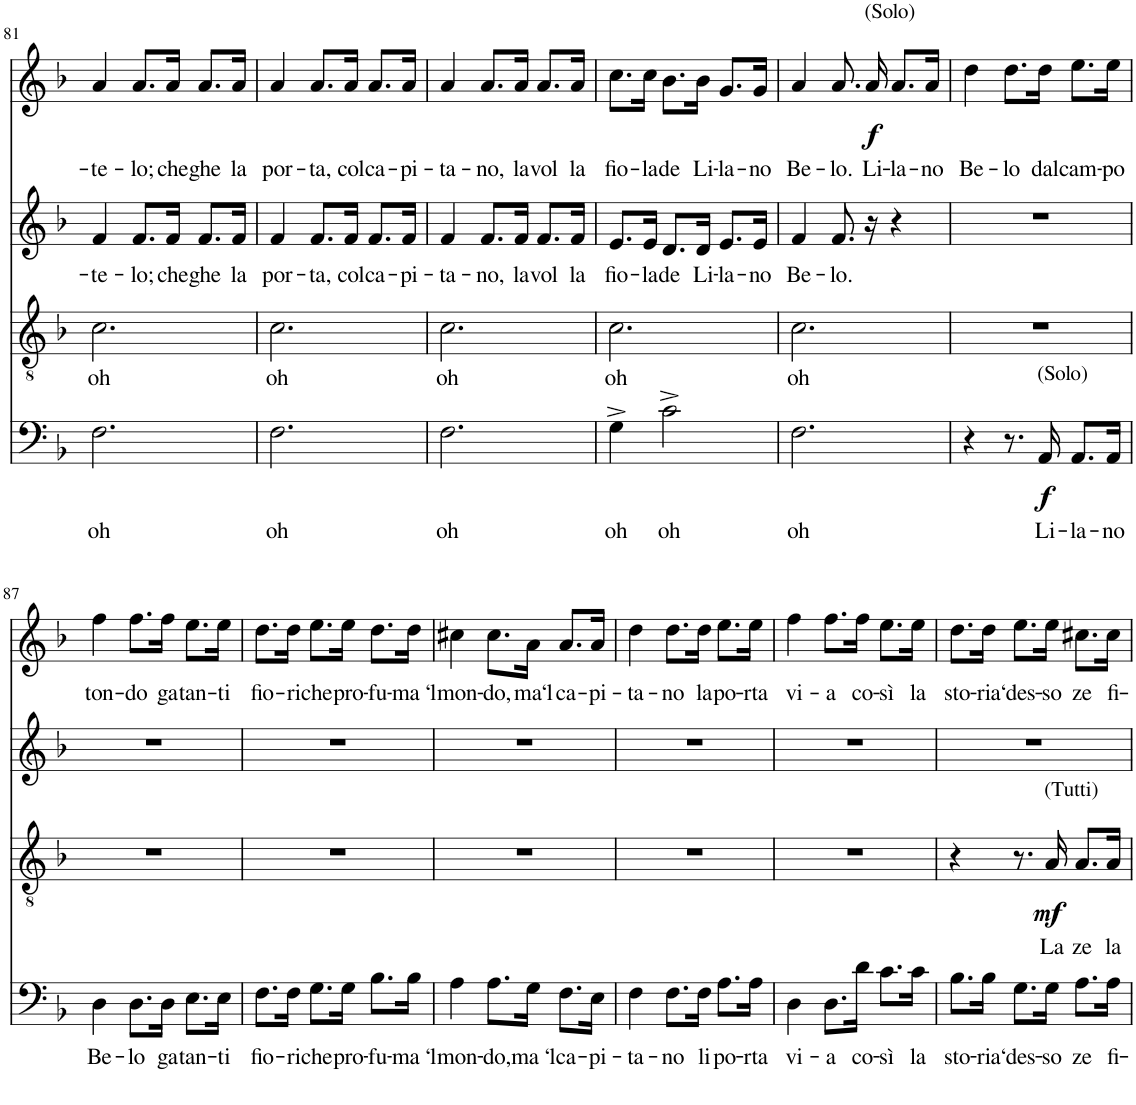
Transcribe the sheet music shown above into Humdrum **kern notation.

**kern	**text	**dynam	**kern	**text	**dynam	**kern	**text	**kern	**text	**dynam
*part4	*part4	*part4	*part3	*part3	*part3	*part2	*part2	*part1	*part1	*part1
*staff4	*staff4	*staff4	*staff3	*staff3	*staff3	*staff2	*staff2	*staff1	*staff1	*staff1
*I"Bassi	*	*	*I"Tenori	*	*	*I"Contralti	*	*I"Soprani	*	*
!!LO:PB:g=z
*clefF4	*	*	*clefGv2	*	*	*clefG2	*	*clefG2	*	*
*k[b-]	*	*	*k[b-]	*	*	*k[b-]	*	*k[b-]	*	*
*F:	*	*	*F:	*	*	*F:	*	*F:	*	*
*M3/4	*	*	*M3/4	*	*	*M3/4	*	*M3/4	*	*
=81	=81	=81	=81	=81	=81	=81	=81	=81	=81	=81
!	!LO:LY:b	!	!	!LO:LY:b	!	!	!LO:LY:b	!	!LO:LY:b	!
2.F\	oh	.	2.c\	oh	.	4f/	-te-	4a/	-te-	.
!	!	!	!	!	!	!	!LO:LY:b	!	!LO:LY:b	!
.	.	.	.	.	.	8.f/L	-lo;	8.a/L	-lo;	.
!	!	!	!	!	!	!	!LO:LY:b	!	!LO:LY:b	!
.	.	.	.	.	.	16f/Jk	che	16a/Jk	che	.
!	!	!	!	!	!	!	!LO:LY:b	!	!LO:LY:b	!
.	.	.	.	.	.	8.f/L	ghe	8.a/L	ghe	.
!	!	!	!	!	!	!	!LO:LY:b	!	!LO:LY:b	!
.	.	.	.	.	.	16f/Jk	la	16a/Jk	la	.
=82	=82	=82	=82	=82	=82	=82	=82	=82	=82	=82
!	!LO:LY:b	!	!	!LO:LY:b	!	!	!LO:LY:b	!	!LO:LY:b	!
2.F\	oh	.	2.c\	oh	.	4f/	por-	4a/	por-	.
!	!	!	!	!	!	!	!LO:LY:b	!	!LO:LY:b	!
.	.	.	.	.	.	8.f/L	-ta,	8.a/L	-ta,	.
!	!	!	!	!	!	!	!LO:LY:b	!	!LO:LY:b	!
.	.	.	.	.	.	16f/Jk	col	16a/Jk	col	.
!	!	!	!	!	!	!	!LO:LY:b	!	!LO:LY:b	!
.	.	.	.	.	.	8.f/L	ca-	8.a/L	ca-	.
!	!	!	!	!	!	!	!LO:LY:b	!	!LO:LY:b	!
.	.	.	.	.	.	16f/Jk	-pi-	16a/Jk	-pi-	.
=83	=83	=83	=83	=83	=83	=83	=83	=83	=83	=83
!	!LO:LY:b	!	!	!LO:LY:b	!	!	!LO:LY:b	!	!LO:LY:b	!
2.F\	oh	.	2.c\	oh	.	4f/	-ta-	4a/	-ta-	.
!	!	!	!	!	!	!	!LO:LY:b	!	!LO:LY:b	!
.	.	.	.	.	.	8.f/L	-no,	8.a/L	-no,	.
!	!	!	!	!	!	!	!LO:LY:b	!	!LO:LY:b	!
.	.	.	.	.	.	16f/Jk	la	16a/Jk	la	.
!	!	!	!	!	!	!	!LO:LY:b	!	!LO:LY:b	!
.	.	.	.	.	.	8.f/L	vol	8.a/L	vol	.
!	!	!	!	!	!	!	!LO:LY:b	!	!LO:LY:b	!
.	.	.	.	.	.	16f/Jk	la	16a/Jk	la	.
=84	=84	=84	=84	=84	=84	=84	=84	=84	=84	=84
!	!LO:LY:b	!	!	!LO:LY:b	!	!	!LO:LY:b	!	!LO:LY:b	!
4G^\	oh	.	2.c\	oh	.	8.e/L	fio-	8.cc\L	fio-	.
!	!	!	!	!	!	!	!LO:LY:b	!	!LO:LY:b	!
.	.	.	.	.	.	16e/Jk	-la	16cc\Jk	-la	.
!	!LO:LY:b	!	!	!	!	!	!LO:LY:b	!	!LO:LY:b	!
2c^\	oh	.	.	.	.	8.d/L	de	8.b-\L	de	.
!	!	!	!	!	!	!	!LO:LY:b	!	!LO:LY:b	!
.	.	.	.	.	.	16d/Jk	Li-	16b-\Jk	Li-	.
!	!	!	!	!	!	!	!LO:LY:b	!	!LO:LY:b	!
.	.	.	.	.	.	8.e/L	-la-	8.g/L	-la-	.
!	!	!	!	!	!	!	!LO:LY:b	!	!LO:LY:b	!
.	.	.	.	.	.	16e/Jk	-no	16g/Jk	-no	.
=85	=85	=85	=85	=85	=85	=85	=85	=85	=85	=85
!	!LO:LY:b	!	!	!LO:LY:b	!	!	!LO:LY:b	!	!LO:LY:b	!
2.F\	oh	.	2.c\	oh	.	4f/	Be-	4a/	Be-	.
!	!	!	!	!	!	!	!LO:LY:b	!	!LO:LY:b	!
.	.	.	.	.	.	8.f/	-lo.	8.a/	-lo.	.
!	!	!	!	!	!	!	!	!LO:TX:a:t=(Solo)	!	!
!	!	!	!	!	!	!	!	!	!LO:LY:b	!LO:DY:b
.	.	.	.	.	.	16r	.	16a/	Li-	f
!	!	!	!	!	!	!	!	!	!LO:LY:b	!
.	.	.	.	.	.	4r	.	8.a/L	-la-	.
!	!	!	!	!	!	!	!	!	!LO:LY:b	!
.	.	.	.	.	.	.	.	16a/Jk	-no	.
=86	=86	=86	=86	=86	=86	=86	=86	=86	=86	=86
!	!	!	!	!	!	!	!	!	!LO:LY:b	!
4r	.	.	2.r	.	.	2.r	.	4dd\	Be-	.
!	!	!	!	!	!	!	!	!	!LO:LY:b	!
8.r	.	.	.	.	.	.	.	8.dd\L	-lo	.
!LO:TX:a:t=(Solo)	!	!	!	!	!	!	!	!	!	!
!	!LO:LY:b	!LO:DY:b	!	!	!	!	!	!	!LO:LY:b	!
16AA/	Li-	f	.	.	.	.	.	16dd\Jk	dal	.
!	!LO:LY:b	!	!	!	!	!	!	!	!LO:LY:b	!
8.AA/L	-la-	.	.	.	.	.	.	8.ee\L	cam-	.
!	!LO:LY:b	!	!	!	!	!	!	!	!LO:LY:b	!
16AA/Jk	-no	.	.	.	.	.	.	16ee\Jk	-po	.
!!LO:LB:g=z
=87	=87	=87	=87	=87	=87	=87	=87	=87	=87	=87
!	!LO:LY:b	!	!	!	!	!	!	!	!LO:LY:b	!
4D\	Be-	.	2.r	.	.	2.r	.	4ff\	ton-	.
!	!LO:LY:b	!	!	!	!	!	!	!	!LO:LY:b	!
8.D\L	-lo	.	.	.	.	.	.	8.ff\L	-do	.
!	!LO:LY:b	!	!	!	!	!	!	!	!LO:LY:b	!
16D\Jk	ga	.	.	.	.	.	.	16ff\Jk	ga	.
!	!LO:LY:b	!	!	!	!	!	!	!	!LO:LY:b	!
8.E\L	tan-	.	.	.	.	.	.	8.ee\L	tan-	.
!	!LO:LY:b	!	!	!	!	!	!	!	!LO:LY:b	!
16E\Jk	-ti	.	.	.	.	.	.	16ee\Jk	-ti	.
=88	=88	=88	=88	=88	=88	=88	=88	=88	=88	=88
!	!LO:LY:b	!	!	!	!	!	!	!	!LO:LY:b	!
8.F\L	fio-	.	2.r	.	.	2.r	.	8.dd\L	fio-	.
!	!LO:LY:b	!	!	!	!	!	!	!	!LO:LY:b	!
16F\Jk	-ri	.	.	.	.	.	.	16dd\Jk	-ri	.
!	!LO:LY:b	!	!	!	!	!	!	!	!LO:LY:b	!
8.G\L	che	.	.	.	.	.	.	8.ee\L	che	.
!	!LO:LY:b	!	!	!	!	!	!	!	!LO:LY:b	!
16G\Jk	pro-	.	.	.	.	.	.	16ee\Jk	pro-	.
!	!LO:LY:b	!	!	!	!	!	!	!	!LO:LY:b	!
8.B-\L	-fu-	.	.	.	.	.	.	8.dd\L	-fu-	.
!	!LO:LY:b	!	!	!	!	!	!	!	!LO:LY:b	!
16B-\Jk	-ma ‘l	.	.	.	.	.	.	16dd\Jk	-ma ‘l	.
=89	=89	=89	=89	=89	=89	=89	=89	=89	=89	=89
!	!LO:LY:b	!	!	!	!	!	!	!	!LO:LY:b	!
4A\	mon-	.	2.r	.	.	2.r	.	4cc#X\	mon-	.
!	!LO:LY:b	!	!	!	!	!	!	!	!LO:LY:b	!
8.A\L	-do,	.	.	.	.	.	.	8.cc#\L	-do,	.
!	!LO:LY:b	!	!	!	!	!	!	!	!LO:LY:b	!
16G\Jk	ma ‘l	.	.	.	.	.	.	16a\Jk	ma‘l	.
!	!LO:LY:b	!	!	!	!	!	!	!	!LO:LY:b	!
8.F\L	ca-	.	.	.	.	.	.	8.a/L	ca-	.
!	!LO:LY:b	!	!	!	!	!	!	!	!LO:LY:b	!
16E\Jk	-pi-	.	.	.	.	.	.	16a/Jk	-pi-	.
=90	=90	=90	=90	=90	=90	=90	=90	=90	=90	=90
!	!LO:LY:b	!	!	!	!	!	!	!	!LO:LY:b	!
4F\	-ta-	.	2.r	.	.	2.r	.	4dd\	-ta-	.
!	!LO:LY:b	!	!	!	!	!	!	!	!LO:LY:b	!
8.F\L	-no	.	.	.	.	.	.	8.dd\L	-no	.
!	!LO:LY:b	!	!	!	!	!	!	!	!LO:LY:b	!
16F\Jk	li	.	.	.	.	.	.	16dd\Jk	la	.
!	!LO:LY:b	!	!	!	!	!	!	!	!LO:LY:b	!
8.A\L	po-	.	.	.	.	.	.	8.ee\L	po-	.
!	!LO:LY:b	!	!	!	!	!	!	!	!LO:LY:b	!
16A\Jk	-rta	.	.	.	.	.	.	16ee\Jk	-rta	.
=91	=91	=91	=91	=91	=91	=91	=91	=91	=91	=91
!	!LO:LY:b	!	!	!	!	!	!	!	!LO:LY:b	!
4D\	vi-	.	2.r	.	.	2.r	.	4ff\	vi-	.
!	!LO:LY:b	!	!	!	!	!	!	!	!LO:LY:b	!
8.D\L	-a	.	.	.	.	.	.	8.ff\L	-a	.
!	!LO:LY:b	!	!	!	!	!	!	!	!LO:LY:b	!
16d\Jk	co-	.	.	.	.	.	.	16ff\Jk	co-	.
!	!LO:LY:b	!	!	!	!	!	!	!	!LO:LY:b	!
8.c\L	-sì	.	.	.	.	.	.	8.ee\L	-sì	.
!	!LO:LY:b	!	!	!	!	!	!	!	!LO:LY:b	!
16c\Jk	la	.	.	.	.	.	.	16ee\Jk	la	.
=92	=92	=92	=92	=92	=92	=92	=92	=92	=92	=92
!	!LO:LY:b	!	!	!	!	!	!	!	!LO:LY:b	!
8.B-\L	sto-	.	4r	.	.	2.r	.	8.dd\L	sto-	.
!	!LO:LY:b	!	!	!	!	!	!	!	!LO:LY:b	!
16B-\Jk	-ria	.	.	.	.	.	.	16dd\Jk	-ria	.
!	!LO:LY:b	!	!	!	!	!	!	!	!LO:LY:b	!
8.G\L	‘des-	.	8.r	.	.	.	.	8.ee\L	‘des-	.
!	!	!	!LO:TX:a:t=(Tutti)	!	!	!	!	!	!	!
!	!LO:LY:b	!	!	!LO:LY:b	!LO:DY:b	!	!	!	!LO:LY:b	!
16G\Jk	-so	.	16A/	La	mf	.	.	16ee\Jk	-so	.
!	!LO:LY:b	!	!	!LO:LY:b	!	!	!	!	!LO:LY:b	!
8.A\L	ze	.	8.A/L	ze	.	.	.	8.cc#X\L	ze	.
!	!LO:LY:b	!	!	!LO:LY:b	!	!	!	!	!LO:LY:b	!
16A\Jk	fi-	.	16A/Jk	la	.	.	.	16cc#\Jk	fi-	.
=	=	=	=	=	=	=	=	=	=	=
*-	*-	*-	*-	*-	*-	*-	*-	*-	*-	*-
